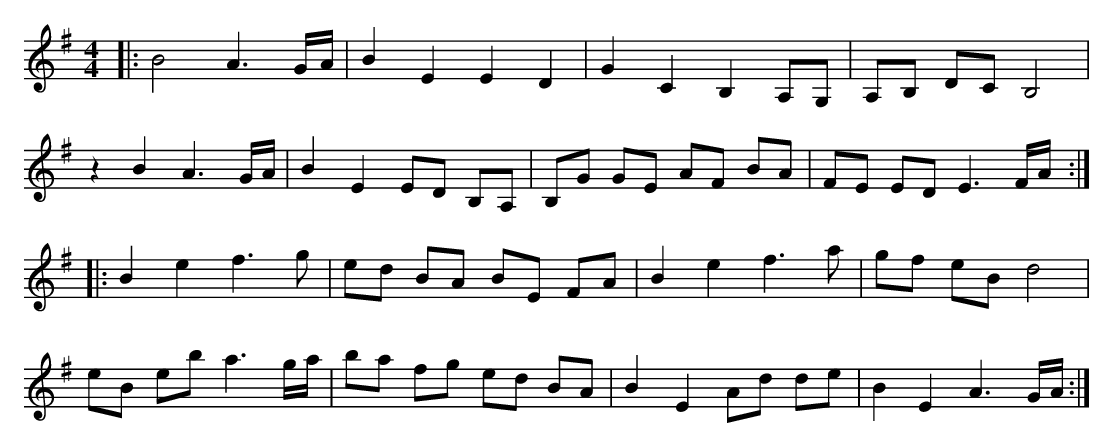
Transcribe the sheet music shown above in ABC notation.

X:1
M:4/4
K:Emin
|:B4 A3 G/A/|B2 E2 E2 D2|G2 C2 B,2 A,G,|A,B, DC B,4|
z2 B2 A3 G/A/|B2 E2 ED B,A,|B,G GE AF BA|FE ED E3 F/A/:|
|:B2 e2 f3 g|ed BA BE FA|B2 e2 f3 a|gf eB d4|
eB eb a3 g/a/|ba fg ed BA|B2 E2 Ad de|B2 E2 A3 G/A/:|
